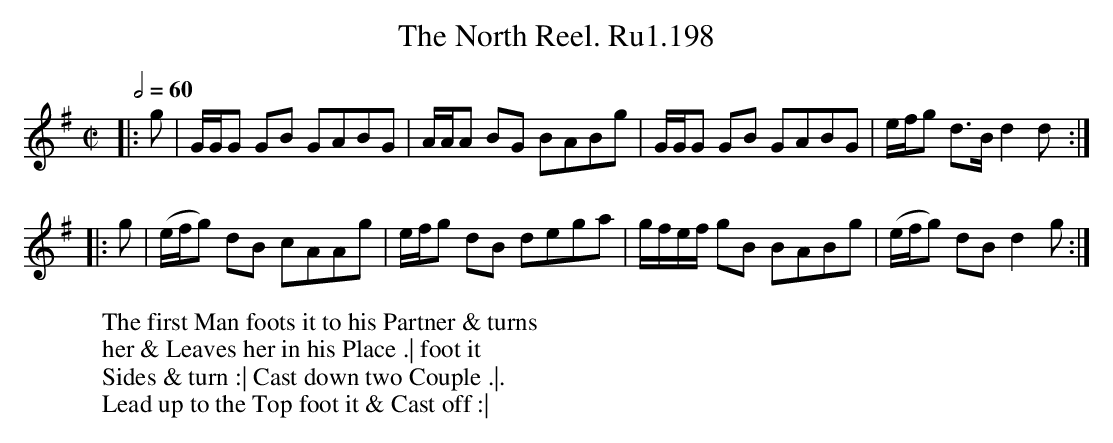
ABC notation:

X:1
T:North Reel. Ru1.198, The
M:C|
L:1/8
W:The first Man foots it to his Partner & turns
W:her & Leaves her in his Place .| foot it
W:Sides & turn :| Cast down two Couple .|.
W:Lead up to the Top foot it & Cast off :|
Q:2/4=60
K:G
|:g | G/G/G GB GABG | A/A/A BG BABg | G/G/G GB GABG | e/f/g d>B d2d :|
|: g | (e/f/g) dB cAAg | e/f/g dB dega | g/f/e/f/ gB BABg | (e/f/g) dB d2g :|]
